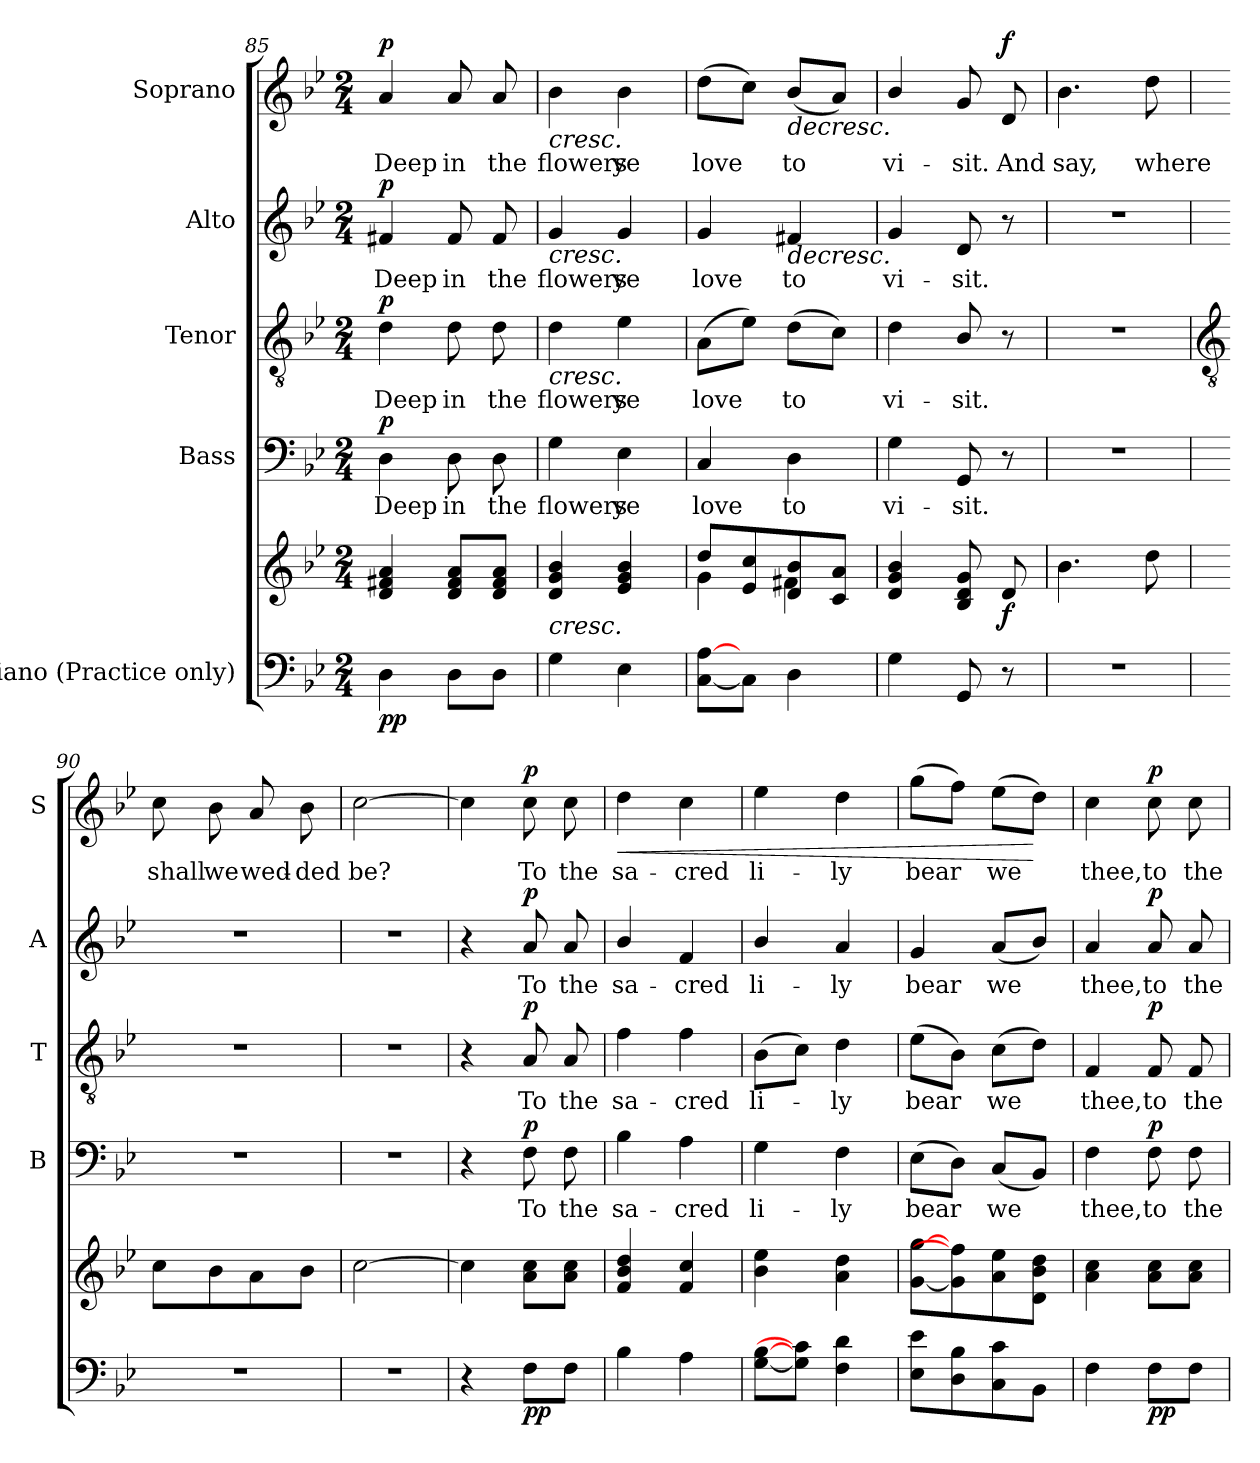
**kern	**kern	**dynam	**kern	**text	**dynam	**kern	**text	**dynam	**kern	**text	**dynam	**kern	**text	**dynam
*part5	*part5	*part5	*part4	*part4	*part4	*part3	*part3	*part3	*part2	*part2	*part2	*part1	*part1	*part1
*staff6	*staff5	*staff5/6	*staff4	*staff4	*staff4	*staff3	*staff3	*staff3	*staff2	*staff2	*staff2	*staff1	*staff1	*staff1
*I"Piano (Practice only)	*	*	*I"Bass	*	*	*I"Tenor	*	*	*I"Alto	*	*	*I"Soprano	*	*
*	*	*	*I'B	*	*	*I'T	*	*	*I'A	*	*	*I'S	*	*
*clefF4	*clefG2	*	*clefF4	*	*	*clefGv2	*	*	*clefG2	*	*	*clefG2	*	*
*k[b-e-]	*k[b-e-]	*	*k[b-e-]	*	*	*k[b-e-]	*	*	*k[b-e-]	*	*	*k[b-e-]	*	*
*B-:	*B-:	*	*B-:	*	*	*B-:	*	*	*B-:	*	*	*B-:	*	*
*M2/4	*M2/4	*	*M2/4	*	*	*M2/4	*	*	*M2/4	*	*	*M2/4	*	*
=85	=85	=85	=85	=85	=85	=85	=85	=85	=85	=85	=85	=85	=85	=85
*	*^	*	*	*	*	*	*	*	*	*	*	*	*	*
!	!	!LO:N:vis=1	!LO:DY:b=2	!	!LO:LY:b	!	!	!LO:LY:b	!	!	!LO:LY:b	!	!	!LO:LY:b	!
!	!	!	!LO:DY:n=1:b	!	!	!LO:DY:b	!	!	!LO:DY:b	!	!	!LO:DY:b	!	!	!LO:DY:b
4D	4d 4f#X 4a	2ryy	p p	4D	Deep	p	4d	Deep	p	4f#X	Deep	p	4a	Deep	p
!	!	!	!	!	!LO:LY:b	!	!	!LO:LY:b	!	!	!LO:LY:b	!	!	!LO:LY:b	!
8DL	8d 8f# 8aL	.	.	8D	in	.	8d	in	.	8f#	in	.	8a	in	.
!	!	!	!	!	!LO:LY:b	!	!	!LO:LY:b	!	!	!LO:LY:b	!	!	!LO:LY:b	!
8DJ	8d 8f# 8aJ	.	.	8D	the	.	8d	the	.	8f#	the	.	8a	the	.
=86	=86	=86	=86	=86	=86	=86	=86	=86	=86	=86	=86	=86	=86	=86	=86
!	!	!LO:N:vis=1	!LO:HP:b	!	!LO:LY:b	!	!	!LO:LY:b	!LO:HP:b	!	!LO:LY:b	!LO:HP:b	!	!LO:LY:b	!LO:HP:b
4G	4d 4g 4b-	2ryy	<	4G	flowers	.	4d	flowers	<	4g	flowers	<	4b-	flowers	<
!	!	!	!	!	!LO:LY:b	!	!	!LO:LY:b	!	!	!LO:LY:b	!	!	!LO:LY:b	!
4E-	4e- 4g 4b-	.	.	4E-	ye	.	4e-	ye	.	4g	ye	.	4b-	ye	.
=87	=87	=87	=87	=87	=87	=87	=87	=87	=87	=87	=87	=87	=87	=87	=87
!	!	!	!	!	!LO:LY:b	!	!	!LO:LY:b	!	!	!LO:LY:b	!	!	!LO:LY:b	!
[8C [8AL	8dd/L	4g\	.	4C	love	.	(>8AL	love	.	4g	love	.	(>8ddL	love	.
8CJ]	8e-/ 8cc/	.	.	.	.	.	8e-J)	.	.	.	.	.	8ccJ)	.	.
!	!	!	!	!	!LO:LY:b	!	!	!LO:LY:b	!	!	!LO:LY:b	!LO:HP:b	!	!LO:LY:b	!LO:HP:b
4D	8d/ 8b-/	4f#X\	.	4D	to	.	(>8dL	to	.	4f#X	to	>	(<8b-L	to	>
.	8c/ 8a/J	.	.	.	.	.	8cJ)	.	.	.	.	.	8aJ)	.	.
*	*v	*v	*	*	*	*	*	*	*	*	*	*	*	*	*
.	.	.	.	.	.	.	.	.	.	.	.	.	.	[
=88	=88	=88	=88	=88	=88	=88	=88	=88	=88	=88	=88	=88	=88	=88
*	*^	*	*	*	*	*	*	*	*	*	*	*	*	*
!	!	!LO:N:vis=1	!	!	!LO:LY:b	!	!	!LO:LY:b	!	!	!LO:LY:b	!	!	!LO:LY:b	!
4G\	4d/ 4g/ 4b-/	2ryy	.	4G\	vi-	.	4d\	vi-	.	4g/	vi-	.	4b-/	vi-	.
!	!	!	!	!	!LO:LY:b	!	!	!LO:LY:b	!	!	!LO:LY:b	!	!	!LO:LY:b	!
8GG	8B- 8d 8g	.	.	8GG	-sit.	.	8B-/	-sit.	.	8d	-sit.	.	8g	-sit.	.
!	!	!	!LO:DY:b	!	!	!	!	!	!	!	!	!	!	!LO:LY:b	!LO:DY:b
8r	8d	.	f	8r	.	.	8r	.	.	8r	.	.	8d	And	f
*	*v	*v	*	*	*	*	*	*	*	*	*	*	*	*	*
=89	=89	=89	=89	=89	=89	=89	=89	=89	=89	=89	=89	=89	=89	=89
!LO:N:vis=1	!	!	!LO:N:vis=1	!	!	!LO:N:vis=1	!	!	!LO:N:vis=1	!	!	!	!LO:LY:b	!
2r	4.b-	.	2r	.	.	2r	.	.	2r	.	.	4.b-	say,	.
!	!	!	!	!	!	!	!	!	!	!	!	!	!LO:LY:b	!
.	8dd	.	.	.	.	.	.	.	.	.	.	8dd	where	.
!!LO:LB:g=z
=90	=90	=90	=90	=90	=90	=90	=90	=90	=90	=90	=90	=90	=90	=90
*	*	*	*	*	*	*clefGv2	*	*	*	*	*	*	*	*
!LO:N:vis=1	!	!	!LO:N:vis=1	!	!	!LO:N:vis=1	!	!	!LO:N:vis=1	!	!	!	!LO:LY:b	!
2r	8ccL	.	2r	.	.	2r	.	.	2r	.	.	8cc	shall	.
!	!	!	!	!	!	!	!	!	!	!	!	!	!LO:LY:b	!
.	8b-	.	.	.	.	.	.	.	.	.	.	8b-	we	.
!	!	!	!	!	!	!	!	!	!	!	!	!	!LO:LY:b	!
.	8a	.	.	.	.	.	.	.	.	.	.	8a	wed-	.
!	!	!	!	!	!	!	!	!	!	!	!	!	!LO:LY:b	!
.	8b-J	.	.	.	.	.	.	.	.	.	.	8b-	-ded	.
=91	=91	=91	=91	=91	=91	=91	=91	=91	=91	=91	=91	=91	=91	=91
!LO:N:vis=1	!	!	!LO:N:vis=1	!	!	!LO:N:vis=1	!	!	!LO:N:vis=1	!	!	!	!LO:LY:b	!
2r	[2cc	.	2r	.	.	2r	.	.	2r	.	.	[2cc	be?	.
=92	=92	=92	=92	=92	=92	=92	=92	=92	=92	=92	=92	=92	=92	=92
4r	4cc]	.	4r	.	.	4r	.	.	4r	.	.	4cc]	.	.
!	!	!LO:DY:b=2	!	!LO:LY:b	!	!	!LO:LY:b	!	!	!LO:LY:b	!	!	!LO:LY:b	!
!	!	!LO:DY:n=1:b	!	!	!LO:DY:b	!	!	!LO:DY:b	!	!	!LO:DY:b	!	!	!LO:DY:b
8FL	8a 8ccL	p p	8F	To	p	8A	To	p	8a	To	p	8cc	To	p
!	!	!	!	!LO:LY:b	!	!	!LO:LY:b	!	!	!LO:LY:b	!	!	!LO:LY:b	!
8FJ	8a 8ccJ	.	8F	the	.	8A	the	.	8a	the	.	8cc	the	.
=93	=93	=93	=93	=93	=93	=93	=93	=93	=93	=93	=93	=93	=93	=93
!	!	!	!	!LO:LY:b	!	!	!LO:LY:b	!	!	!LO:LY:b	!	!	!LO:LY:b	!LO:HP:b
4B-	4f 4b- 4dd	.	4B-	sa-	.	4f	sa-	.	4b-/	sa-	.	4dd	sa-	<
!	!	!	!	!LO:LY:b	!	!	!LO:LY:b	!	!	!LO:LY:b	!	!	!LO:LY:b	!
4A	4f 4cc	.	4A	-cred	.	4f	-cred	.	4f/	-cred	.	4cc	-cred	.
.	.	.	.	.	.	.	.	.	.	.	[	.	.	]
=94	=94	=94	=94	=94	=94	=94	=94	=94	=94	=94	=94	=94	=94	=94
!	!	!	!	!LO:LY:b	!	!	!LO:LY:b	!	!	!LO:LY:b	!	!	!LO:LY:b	!
[8G [8B-L	4b- 4ee-	.	4G	li-	.	(>8B-L	li-	.	4b-/	li-	.	4ee-	li-	.
8G] 8c]J	.	.	.	.	.	8cJ)	.	.	.	.	.	.	.	.
!	!	!	!	!LO:LY:b	!	!	!LO:LY:b	!	!	!LO:LY:b	!	!	!LO:LY:b	!
4F 4d	4a 4dd	.	4F	-ly	.	4d	ly	.	4a	-ly	.	4dd	-ly	.
=95	=95	=95	=95	=95	=95	=95	=95	=95	=95	=95	=95	=95	=95	=95
!	!	!	!	!LO:LY:b	!	!	!LO:LY:b	!	!	!LO:LY:b	!	!	!LO:LY:b	!
8E- 8e-L	[8g [8ggL	.	(>8E-L	bear	.	(>8e-L	bear	.	4g	bear	.	(>8ggL	bear	.
8D 8B-	8g] 8ff]	.	8DJ)	.	.	8B-J)	.	.	.	.	.	8ffJ)	.	.
!	!	!	!	!LO:LY:b	!	!	!LO:LY:b	!	!	!LO:LY:b	!	!	!LO:LY:b	!
8C 8c	8a 8ee-	.	(<8CL	we	.	(>8cL	we	.	(<8aL	we	.	(>8ee-L	we	.
8BB-J	8d 8b- 8ddJ	[	8BB-J)	.	.	8dJ)	.	[	8b-J)	.	.	8ddJ)	.	[
.	.	.	.	.	.	.	.	.	.	.	]	.	.	.
=96	=96	=96	=96	=96	=96	=96	=96	=96	=96	=96	=96	=96	=96	=96
!	!	!	!	!LO:LY:b	!	!	!LO:LY:b	!	!	!LO:LY:b	!	!	!LO:LY:b	!
4F	4a 4cc	.	4F	thee,	.	4F	thee,	.	4a	thee,	.	4cc	thee,	.
!	!	!LO:DY:b=2	!	!LO:LY:b	!	!	!LO:LY:b	!	!	!LO:LY:b	!	!	!LO:LY:b	!
!	!	!LO:DY:n=1:b	!	!	!LO:DY:b	!	!	!LO:DY:b	!	!	!LO:DY:b	!	!	!LO:DY:b
8FL	8a 8ccL	p p	8F	to	p	8F	to	p	8a	to	p	8cc	to	p
!	!	!	!	!LO:LY:b	!	!	!LO:LY:b	!	!	!LO:LY:b	!	!	!LO:LY:b	!
8FJ	8a 8ccJ	.	8F	the	.	8F	the	.	8a	the	.	8cc	the	.
=	=	=	=	=	=	=	=	=	=	=	=	=	=	=
*-	*-	*-	*-	*-	*-	*-	*-	*-	*-	*-	*-	*-	*-	*-
